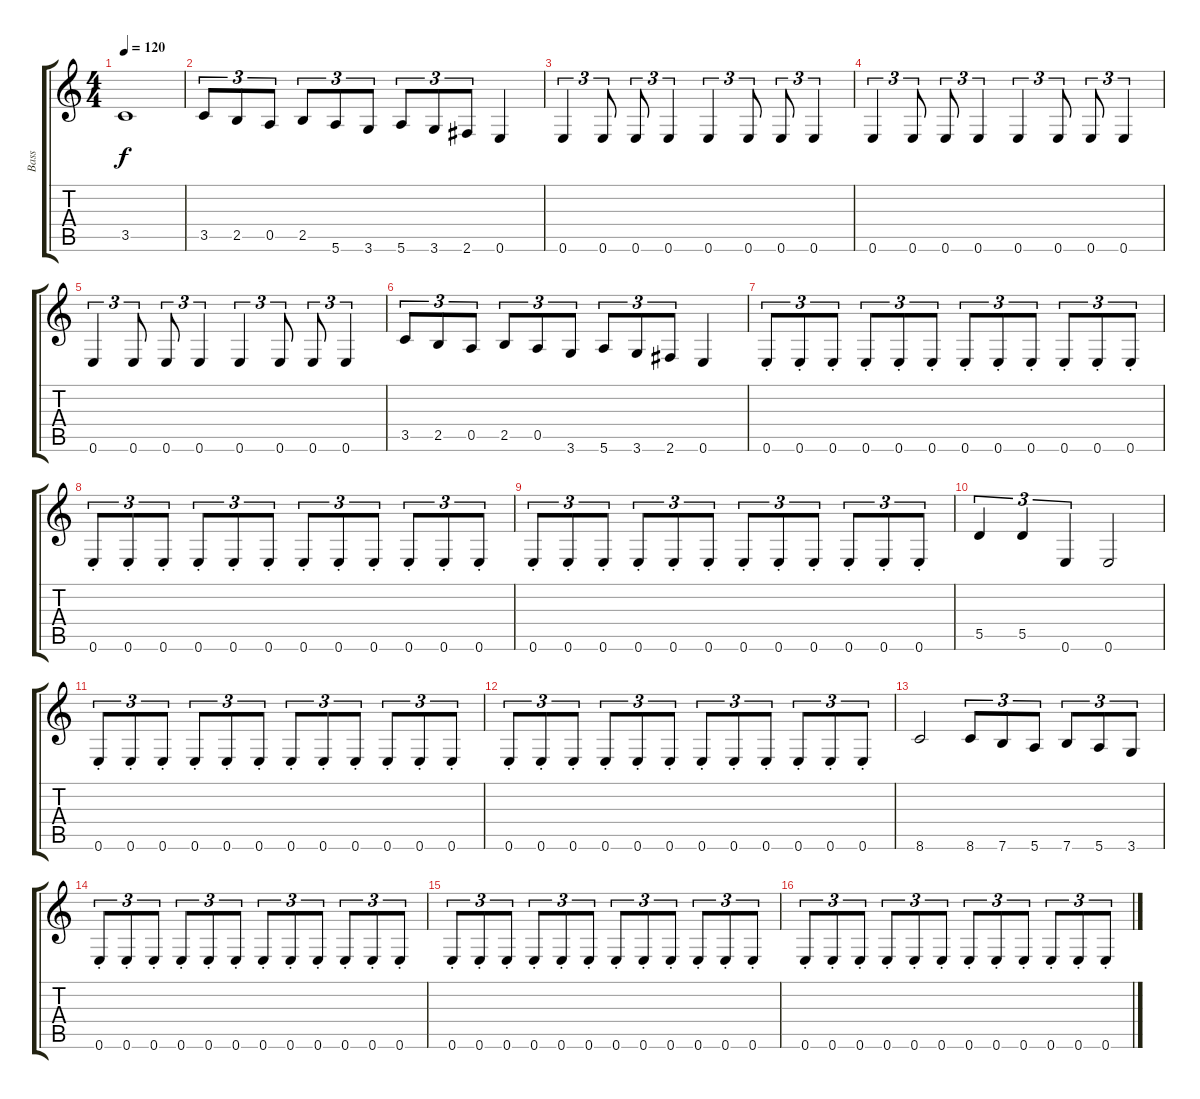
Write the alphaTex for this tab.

\track ("Bass" "Bass") {instrument electricbassfinger}
\staff {score tabs}
\tuning (E4 B3 G3 D3 A2 E2) {hide}
\ts (4 4)
\tempo 120
\clef g2
\ks c
3.5.1{dy f} |
3.5.8{tu (3 2)} 2.5.8{tu (3 2)} 0.5.8{tu (3 2)} 2.5.8{tu (3 2)} 5.6.8{tu (3 2)} 3.6.8{tu (3 2)} 5.6.8{tu (3 2)} 3.6.8{tu (3 2)} 2.6.8{tu (3 2)} 0.6.4 |
0.6.4{tu (3 2)} 0.6.8{tu (3 2)} 0.6.8{tu (3 2)} 0.6.4{tu (3 2)} 0.6.4{tu (3 2)} 0.6.8{tu (3 2)} 0.6.8{tu (3 2)} 0.6.4{tu (3 2)} |
0.6.4{tu (3 2)} 0.6.8{tu (3 2)} 0.6.8{tu (3 2)} 0.6.4{tu (3 2)} 0.6.4{tu (3 2)} 0.6.8{tu (3 2)} 0.6.8{tu (3 2)} 0.6.4{tu (3 2)} |
0.6.4{tu (3 2)} 0.6.8{tu (3 2)} 0.6.8{tu (3 2)} 0.6.4{tu (3 2)} 0.6.4{tu (3 2)} 0.6.8{tu (3 2)} 0.6.8{tu (3 2)} 0.6.4{tu (3 2)} |
3.5.8{tu (3 2)} 2.5.8{tu (3 2)} 0.5.8{tu (3 2)} 2.5.8{tu (3 2)} 0.5.8{tu (3 2)} 3.6.8{tu (3 2)} 5.6.8{tu (3 2)} 3.6.8{tu (3 2)} 2.6.8{tu (3 2)} 0.6.4 |
0.6{st}.8{tu (3 2)} 0.6{st}.8{tu (3 2)} 0.6{st}.8{tu (3 2)} 0.6{st}.8{tu (3 2)} 0.6{st}.8{tu (3 2)} 0.6{st}.8{tu (3 2)} 0.6{st}.8{tu (3 2)} 0.6{st}.8{tu (3 2)} 0.6{st}.8{tu (3 2)} 0.6{st}.8{tu (3 2)} 0.6{st}.8{tu (3 2)} 0.6{st}.8{tu (3 2)} |
0.6{st}.8{tu (3 2)} 0.6{st}.8{tu (3 2)} 0.6{st}.8{tu (3 2)} 0.6{st}.8{tu (3 2)} 0.6{st}.8{tu (3 2)} 0.6{st}.8{tu (3 2)} 0.6{st}.8{tu (3 2)} 0.6{st}.8{tu (3 2)} 0.6{st}.8{tu (3 2)} 0.6{st}.8{tu (3 2)} 0.6{st}.8{tu (3 2)} 0.6{st}.8{tu (3 2)} |
0.6{st}.8{tu (3 2)} 0.6{st}.8{tu (3 2)} 0.6{st}.8{tu (3 2)} 0.6{st}.8{tu (3 2)} 0.6{st}.8{tu (3 2)} 0.6{st}.8{tu (3 2)} 0.6{st}.8{tu (3 2)} 0.6{st}.8{tu (3 2)} 0.6{st}.8{tu (3 2)} 0.6{st}.8{tu (3 2)} 0.6{st}.8{tu (3 2)} 0.6{st}.8{tu (3 2)} |
5.5.4{tu (3 2)} 5.5.4{tu (3 2)} 0.6.4{tu (3 2)} 0.6.2 |
0.6{st}.8{tu (3 2)} 0.6{st}.8{tu (3 2)} 0.6{st}.8{tu (3 2)} 0.6{st}.8{tu (3 2)} 0.6{st}.8{tu (3 2)} 0.6{st}.8{tu (3 2)} 0.6{st}.8{tu (3 2)} 0.6{st}.8{tu (3 2)} 0.6{st}.8{tu (3 2)} 0.6{st}.8{tu (3 2)} 0.6{st}.8{tu (3 2)} 0.6{st}.8{tu (3 2)} |
0.6{st}.8{tu (3 2)} 0.6{st}.8{tu (3 2)} 0.6{st}.8{tu (3 2)} 0.6{st}.8{tu (3 2)} 0.6{st}.8{tu (3 2)} 0.6{st}.8{tu (3 2)} 0.6{st}.8{tu (3 2)} 0.6{st}.8{tu (3 2)} 0.6{st}.8{tu (3 2)} 0.6{st}.8{tu (3 2)} 0.6{st}.8{tu (3 2)} 0.6{st}.8{tu (3 2)} |
8.6.2 8.6.8{tu (3 2)} 7.6.8{tu (3 2)} 5.6.8{tu (3 2)} 7.6.8{tu (3 2)} 5.6.8{tu (3 2)} 3.6.8{tu (3 2)} |
0.6{st}.8{tu (3 2)} 0.6{st}.8{tu (3 2)} 0.6{st}.8{tu (3 2)} 0.6{st}.8{tu (3 2)} 0.6{st}.8{tu (3 2)} 0.6{st}.8{tu (3 2)} 0.6{st}.8{tu (3 2)} 0.6{st}.8{tu (3 2)} 0.6{st}.8{tu (3 2)} 0.6{st}.8{tu (3 2)} 0.6{st}.8{tu (3 2)} 0.6{st}.8{tu (3 2)} |
0.6{st}.8{tu (3 2)} 0.6{st}.8{tu (3 2)} 0.6{st}.8{tu (3 2)} 0.6{st}.8{tu (3 2)} 0.6{st}.8{tu (3 2)} 0.6{st}.8{tu (3 2)} 0.6{st}.8{tu (3 2)} 0.6{st}.8{tu (3 2)} 0.6{st}.8{tu (3 2)} 0.6{st}.8{tu (3 2)} 0.6{st}.8{tu (3 2)} 0.6{st}.8{tu (3 2)} |
0.6{st}.8{tu (3 2)} 0.6{st}.8{tu (3 2)} 0.6{st}.8{tu (3 2)} 0.6{st}.8{tu (3 2)} 0.6{st}.8{tu (3 2)} 0.6{st}.8{tu (3 2)} 0.6{st}.8{tu (3 2)} 0.6{st}.8{tu (3 2)} 0.6{st}.8{tu (3 2)} 0.6{st}.8{tu (3 2)} 0.6{st}.8{tu (3 2)} 0.6{st}.8{tu (3 2)}
